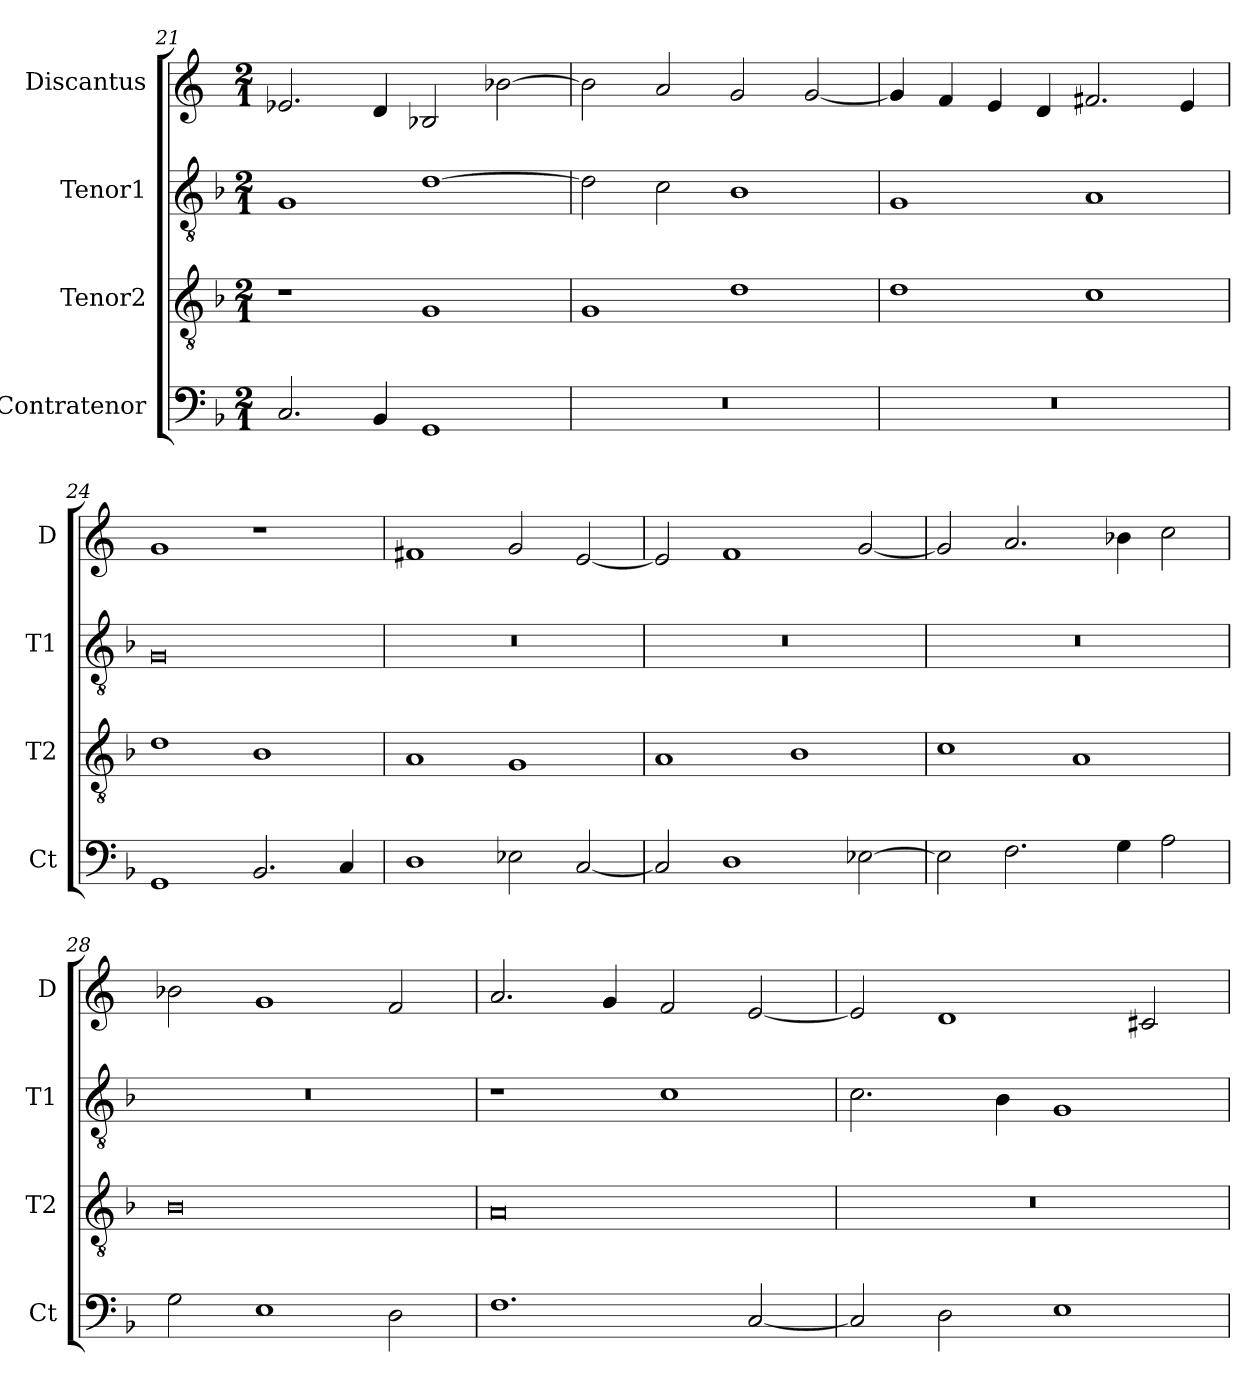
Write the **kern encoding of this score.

**kern	**kern	**kern	**kern
*part4	*part3	*part2	*part1
*staff4	*staff3	*staff2	*staff1
*I"Contratenor	*I"Tenor2	*I"Tenor1	*I"Discantus
*I'Ct	*I'T2	*I'T1	*I'D
*clefF4	*clefGv2	*clefGv2	*clefG2
*k[b-]	*k[b-]	*k[b-]	*k[]
*M2/1	*M2/1	*M2/1	*M2/1
=21	=21	=21	=21
2.C	1r	1G	2.e-X
4BB-	.	.	4d
1GG	1G	[1d	2B-X
.	.	.	[2b-X
=22	=22	=22	=22
0r	1G	2d]	2b-]
.	.	2c	2a
.	1d	1B-	2g
.	.	.	[2g
=23	=23	=23	=23
0r	1d	1G	4g]
.	.	.	4f
.	.	.	4e
.	.	.	4d
.	1c	1A	2.f#X
.	.	.	4e
=24	=24	=24	=24
1GG	1d	0G	1g
2.BB-	1B-	.	1r
4C	.	.	.
=25	=25	=25	=25
1D	1A	0r	1f#X
2E-X	1G	.	2g
[2C	.	.	[2e
=26	=26	=26	=26
2C]	1A	0r	2e]
1D	.	.	1f
.	1B-	.	.
[2E-X	.	.	[2g
=27	=27	=27	=27
2E-]	1c	0r	2g]
2.F	.	.	2.a
.	1A	.	.
4G	.	.	4b-X
2A	.	.	2cc
=28	=28	=28	=28
2G	0B-	0r	2b-X
1E	.	.	1g
2D	.	.	2f
=29	=29	=29	=29
1.F	0A	1r	2.a
.	.	.	4g
.	.	1c	2f
[2C	.	.	[2e
=30	=30	=30	=30
2C]	0r	2.c	2e]
2D	.	.	1d
.	.	4B-	.
1E	.	1G	.
.	.	.	2c#X
=	=	=	=
*-	*-	*-	*-
